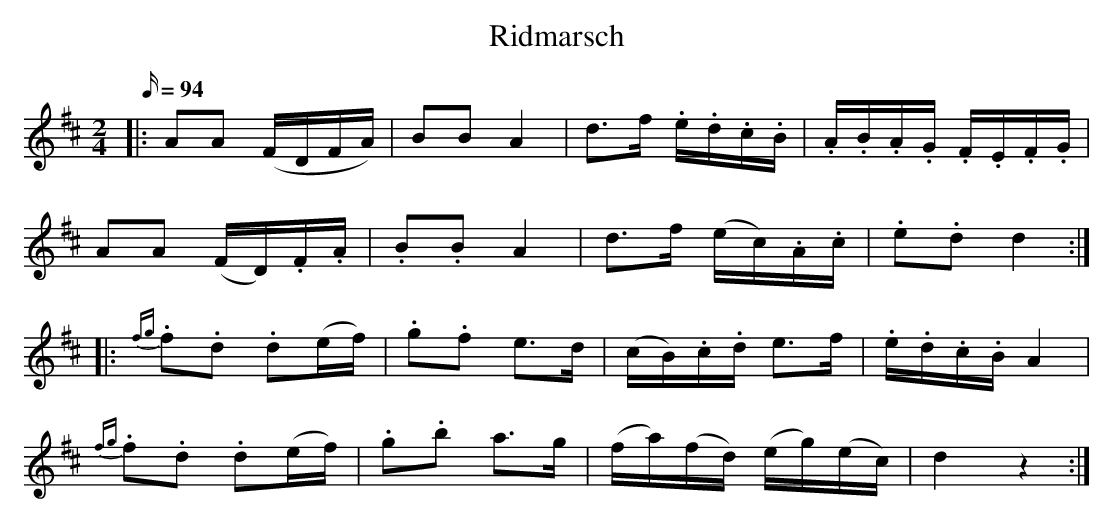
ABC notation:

X:1
T: Ridmarsch
M: 2/4
L: 1/16
Q: 94
K: D
V: 1
|: A2A2 (FDFA) | B2B2 A4 | d2>f2 .e.d.c.B | .A.B.A.G .F.E.F.G |
A2A2 (FD).F.A | .B2.B2 A4 | d2>f2 (ec).A.c | .e2.d2 d4 :|
|: {fg}.f2.d2 .d2(ef) | .g2.f2 e2>d2 | (cB).c.d e2>f2 | .e.d.c.B A4 |
{fg}.f2.d2 .d2(ef) | .g2.b2 a2>g2 | (fa)(fd) (eg)(ec) | d4 z4 :|
